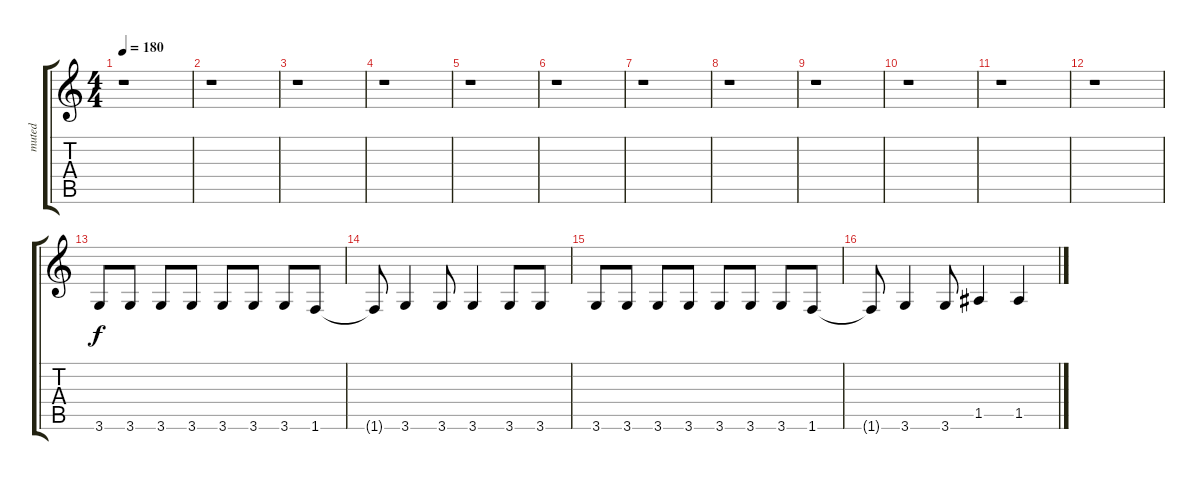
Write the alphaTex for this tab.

\track ("muted" "muted") {instrument electricguitarmuted}
\staff {score tabs}
\tuning (E4 B3 G3 D3 A2 E2) {hide}
\ts (4 4)
\tempo 180
\clef g2
\ks c
r.1{dy f} |
r.1 |
r.1 |
r.1 |
r.1 |
r.1 |
r.1 |
r.1 |
r.1 |
r.1 |
r.1 |
r.1 |
3.6.8 3.6.8 3.6.8 3.6.8 3.6.8 3.6.8 3.6.8 1.6.8 |
1.6{t}.8 3.6.4 3.6.8 3.6.4 3.6.8 3.6.8 |
3.6.8 3.6.8 3.6.8 3.6.8 3.6.8 3.6.8 3.6.8 1.6.8 |
1.6{t}.8 3.6.4 3.6.8 1.5.4 1.5.4
